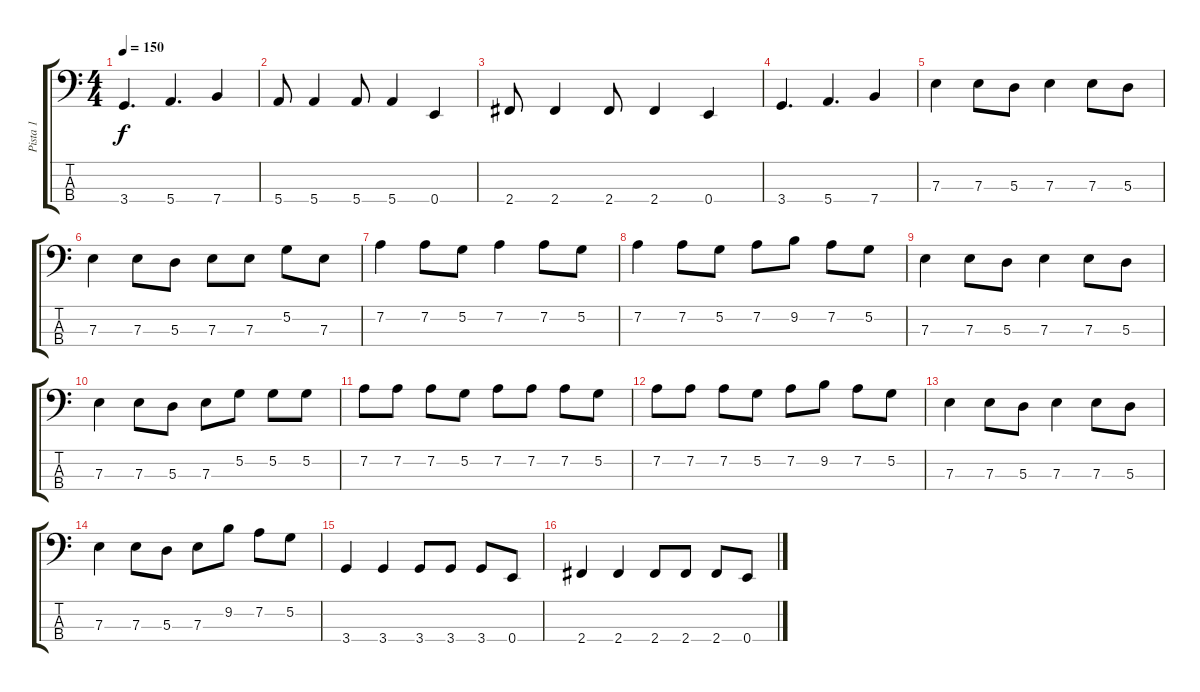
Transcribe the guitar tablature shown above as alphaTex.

\track ("Pista 1" "Pista 1") {instrument electricbassfinger}
\staff {score tabs}
\tuning (G2 D2 A1 E1) {hide}
\ts (4 4)
\tempo 150
\clef f4
\ks c
3.4.4{d dy f} 5.4.4{d} 7.4.4 |
5.4.8 5.4.4 5.4.8 5.4.4 0.4.4 |
2.4.8 2.4.4 2.4.8 2.4.4 0.4.4 |
3.4.4{d} 5.4.4{d} 7.4.4 |
7.3.4 7.3.8 5.3.8 7.3.4 7.3.8 5.3.8 |
7.3.4 7.3.8 5.3.8 7.3.8 7.3.8 5.2.8 7.3.8 |
7.2.4 7.2.8 5.2.8 7.2.4 7.2.8 5.2.8 |
7.2.4 7.2.8 5.2.8 7.2.8 9.2.8 7.2.8 5.2.8 |
7.3.4 7.3.8 5.3.8 7.3.4 7.3.8 5.3.8 |
7.3.4 7.3.8 5.3.8 7.3.8 5.2.8 5.2.8 5.2.8 |
7.2.8 7.2.8 7.2.8 5.2.8 7.2.8 7.2.8 7.2.8 5.2.8 |
7.2.8 7.2.8 7.2.8 5.2.8 7.2.8 9.2.8 7.2.8 5.2.8 |
7.3.4 7.3.8 5.3.8 7.3.4 7.3.8 5.3.8 |
7.3.4 7.3.8 5.3.8 7.3.8 9.2.8 7.2.8 5.2.8 |
3.4.4 3.4.4 3.4.8 3.4.8 3.4.8 0.4.8 |
2.4.4 2.4.4 2.4.8 2.4.8 2.4.8 0.4.8
